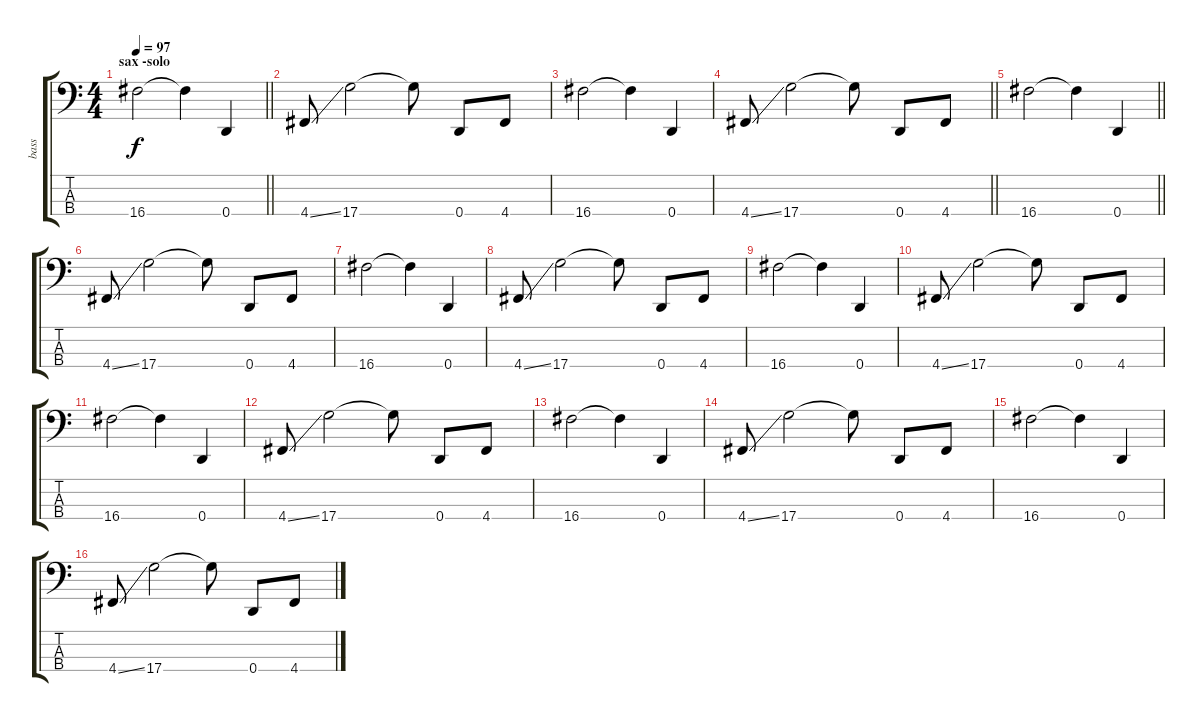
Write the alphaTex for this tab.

\track ("bass" "bass") {instrument acousticbass}
\staff {score tabs}
\tuning (G2 D2 A1 D1) {hide}
\ts (4 4)
\section ("" "sax -solo")
\tempo 97
\clef f4
\barLineRight lightlight
\ks c
16.4.2{dy f} 16.4{t}.4 0.4.4 |
4.4{ss}.8 17.4.2 17.4{t}.8 0.4.8 4.4.8 |
16.4.2 16.4{t}.4 0.4.4 |
\barLineRight lightlight
4.4{ss}.8 17.4.2 17.4{t}.8 0.4.8 4.4.8 |
\barLineRight lightlight
16.4.2 16.4{t}.4 0.4.4 |
4.4{ss}.8 17.4.2 17.4{t}.8 0.4.8 4.4.8 |
16.4.2 16.4{t}.4 0.4.4 |
4.4{ss}.8 17.4.2 17.4{t}.8 0.4.8 4.4.8 |
16.4.2 16.4{t}.4 0.4.4 |
4.4{ss}.8 17.4.2 17.4{t}.8 0.4.8 4.4.8 |
16.4.2 16.4{t}.4 0.4.4 |
4.4{ss}.8 17.4.2 17.4{t}.8 0.4.8 4.4.8 |
16.4.2 16.4{t}.4 0.4.4 |
4.4{ss}.8 17.4.2 17.4{t}.8 0.4.8 4.4.8 |
16.4.2 16.4{t}.4 0.4.4 |
4.4{ss}.8 17.4.2 17.4{t}.8 0.4.8 4.4.8
